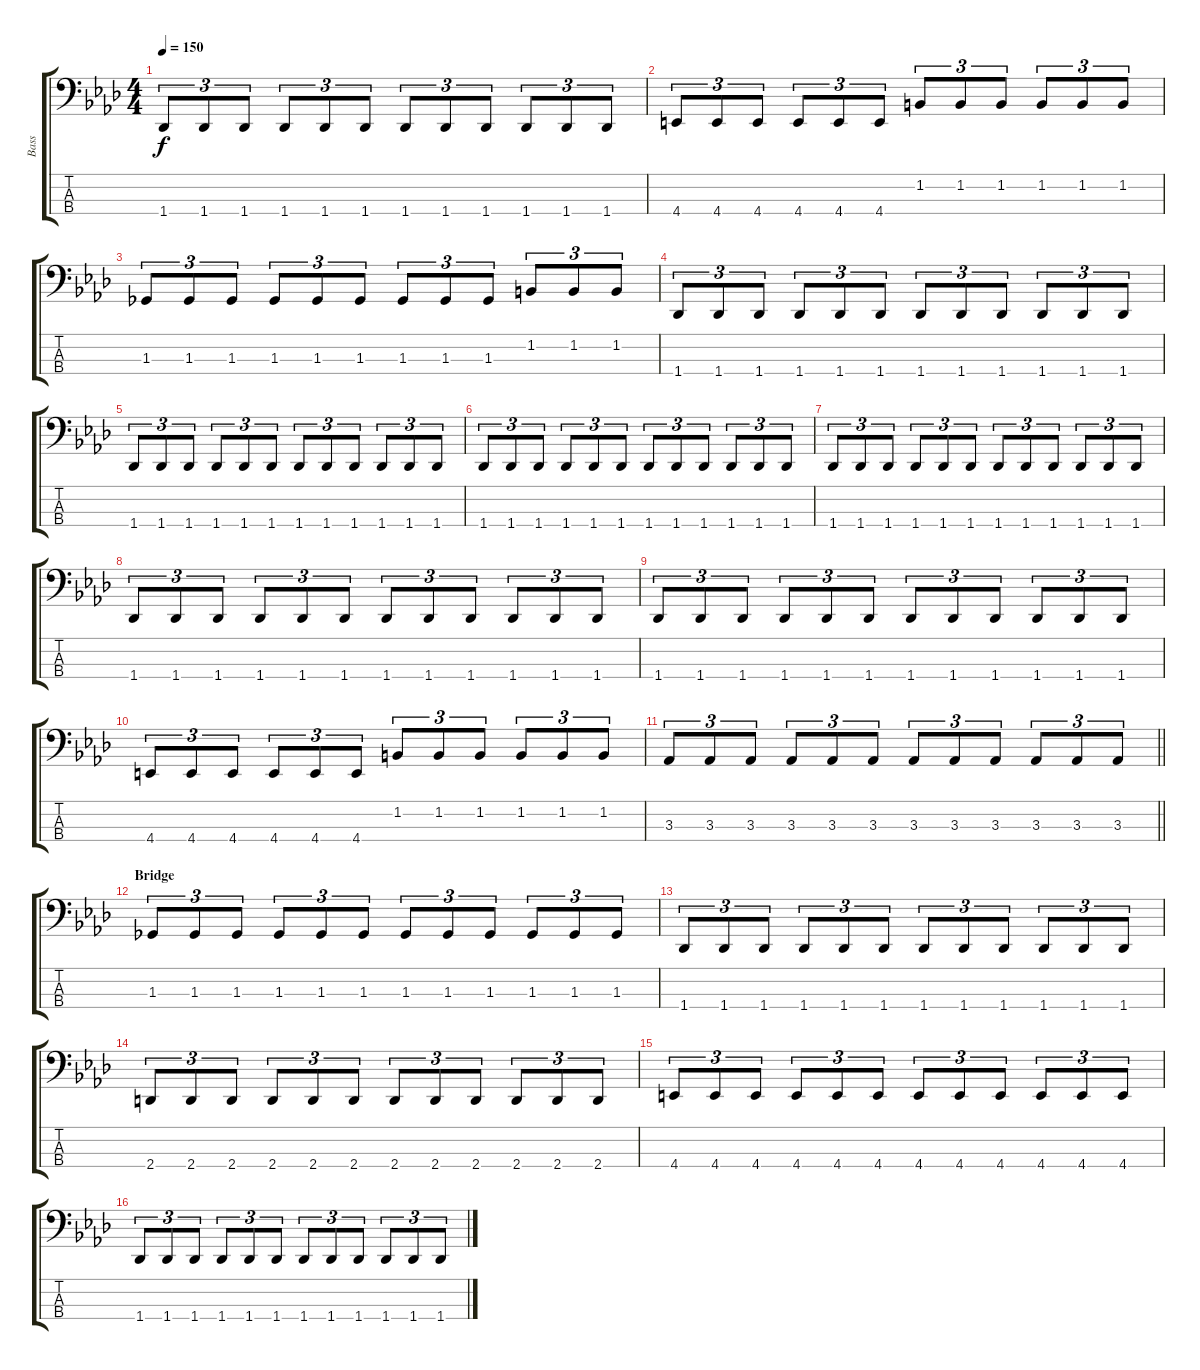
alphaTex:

\track ("Bass" "Bass") {instrument electricbasspick}
\staff {score tabs}
\tuning (Eb2 Bb1 F1 C1) {hide}
\ts (4 4)
\tempo 150
\clef f4
\ks fminor
1.4.8{tu (3 2) dy f} 1.4.8{tu (3 2)} 1.4.8{tu (3 2)} 1.4.8{tu (3 2)} 1.4.8{tu (3 2)} 1.4.8{tu (3 2)} 1.4.8{tu (3 2)} 1.4.8{tu (3 2)} 1.4.8{tu (3 2)} 1.4.8{tu (3 2)} 1.4.8{tu (3 2)} 1.4.8{tu (3 2)} |
4.4.8{tu (3 2)} 4.4.8{tu (3 2)} 4.4.8{tu (3 2)} 4.4.8{tu (3 2)} 4.4.8{tu (3 2)} 4.4.8{tu (3 2)} 1.2.8{tu (3 2)} 1.2.8{tu (3 2)} 1.2.8{tu (3 2)} 1.2.8{tu (3 2)} 1.2.8{tu (3 2)} 1.2.8{tu (3 2)} |
1.3.8{tu (3 2)} 1.3.8{tu (3 2)} 1.3.8{tu (3 2)} 1.3.8{tu (3 2)} 1.3.8{tu (3 2)} 1.3.8{tu (3 2)} 1.3.8{tu (3 2)} 1.3.8{tu (3 2)} 1.3.8{tu (3 2)} 1.2.8{tu (3 2)} 1.2.8{tu (3 2)} 1.2.8{tu (3 2)} |
1.4.8{tu (3 2)} 1.4.8{tu (3 2)} 1.4.8{tu (3 2)} 1.4.8{tu (3 2)} 1.4.8{tu (3 2)} 1.4.8{tu (3 2)} 1.4.8{tu (3 2)} 1.4.8{tu (3 2)} 1.4.8{tu (3 2)} 1.4.8{tu (3 2)} 1.4.8{tu (3 2)} 1.4.8{tu (3 2)} |
1.4.8{tu (3 2)} 1.4.8{tu (3 2)} 1.4.8{tu (3 2)} 1.4.8{tu (3 2)} 1.4.8{tu (3 2)} 1.4.8{tu (3 2)} 1.4.8{tu (3 2)} 1.4.8{tu (3 2)} 1.4.8{tu (3 2)} 1.4.8{tu (3 2)} 1.4.8{tu (3 2)} 1.4.8{tu (3 2)} |
1.4.8{tu (3 2)} 1.4.8{tu (3 2)} 1.4.8{tu (3 2)} 1.4.8{tu (3 2)} 1.4.8{tu (3 2)} 1.4.8{tu (3 2)} 1.4.8{tu (3 2)} 1.4.8{tu (3 2)} 1.4.8{tu (3 2)} 1.4.8{tu (3 2)} 1.4.8{tu (3 2)} 1.4.8{tu (3 2)} |
1.4.8{tu (3 2)} 1.4.8{tu (3 2)} 1.4.8{tu (3 2)} 1.4.8{tu (3 2)} 1.4.8{tu (3 2)} 1.4.8{tu (3 2)} 1.4.8{tu (3 2)} 1.4.8{tu (3 2)} 1.4.8{tu (3 2)} 1.4.8{tu (3 2)} 1.4.8{tu (3 2)} 1.4.8{tu (3 2)} |
1.4.8{tu (3 2)} 1.4.8{tu (3 2)} 1.4.8{tu (3 2)} 1.4.8{tu (3 2)} 1.4.8{tu (3 2)} 1.4.8{tu (3 2)} 1.4.8{tu (3 2)} 1.4.8{tu (3 2)} 1.4.8{tu (3 2)} 1.4.8{tu (3 2)} 1.4.8{tu (3 2)} 1.4.8{tu (3 2)} |
1.4.8{tu (3 2)} 1.4.8{tu (3 2)} 1.4.8{tu (3 2)} 1.4.8{tu (3 2)} 1.4.8{tu (3 2)} 1.4.8{tu (3 2)} 1.4.8{tu (3 2)} 1.4.8{tu (3 2)} 1.4.8{tu (3 2)} 1.4.8{tu (3 2)} 1.4.8{tu (3 2)} 1.4.8{tu (3 2)} |
4.4.8{tu (3 2)} 4.4.8{tu (3 2)} 4.4.8{tu (3 2)} 4.4.8{tu (3 2)} 4.4.8{tu (3 2)} 4.4.8{tu (3 2)} 1.2.8{tu (3 2)} 1.2.8{tu (3 2)} 1.2.8{tu (3 2)} 1.2.8{tu (3 2)} 1.2.8{tu (3 2)} 1.2.8{tu (3 2)} |
\barLineRight lightlight
3.3.8{tu (3 2)} 3.3.8{tu (3 2)} 3.3.8{tu (3 2)} 3.3.8{tu (3 2)} 3.3.8{tu (3 2)} 3.3.8{tu (3 2)} 3.3.8{tu (3 2)} 3.3.8{tu (3 2)} 3.3.8{tu (3 2)} 3.3.8{tu (3 2)} 3.3.8{tu (3 2)} 3.3.8{tu (3 2)} |
\section ("" "Bridge")
1.3.8{tu (3 2)} 1.3.8{tu (3 2)} 1.3.8{tu (3 2)} 1.3.8{tu (3 2)} 1.3.8{tu (3 2)} 1.3.8{tu (3 2)} 1.3.8{tu (3 2)} 1.3.8{tu (3 2)} 1.3.8{tu (3 2)} 1.3.8{tu (3 2)} 1.3.8{tu (3 2)} 1.3.8{tu (3 2)} |
1.4.8{tu (3 2)} 1.4.8{tu (3 2)} 1.4.8{tu (3 2)} 1.4.8{tu (3 2)} 1.4.8{tu (3 2)} 1.4.8{tu (3 2)} 1.4.8{tu (3 2)} 1.4.8{tu (3 2)} 1.4.8{tu (3 2)} 1.4.8{tu (3 2)} 1.4.8{tu (3 2)} 1.4.8{tu (3 2)} |
2.4.8{tu (3 2)} 2.4.8{tu (3 2)} 2.4.8{tu (3 2)} 2.4.8{tu (3 2)} 2.4.8{tu (3 2)} 2.4.8{tu (3 2)} 2.4.8{tu (3 2)} 2.4.8{tu (3 2)} 2.4.8{tu (3 2)} 2.4.8{tu (3 2)} 2.4.8{tu (3 2)} 2.4.8{tu (3 2)} |
4.4.8{tu (3 2)} 4.4.8{tu (3 2)} 4.4.8{tu (3 2)} 4.4.8{tu (3 2)} 4.4.8{tu (3 2)} 4.4.8{tu (3 2)} 4.4.8{tu (3 2)} 4.4.8{tu (3 2)} 4.4.8{tu (3 2)} 4.4.8{tu (3 2)} 4.4.8{tu (3 2)} 4.4.8{tu (3 2)} |
1.4.8{tu (3 2)} 1.4.8{tu (3 2)} 1.4.8{tu (3 2)} 1.4.8{tu (3 2)} 1.4.8{tu (3 2)} 1.4.8{tu (3 2)} 1.4.8{tu (3 2)} 1.4.8{tu (3 2)} 1.4.8{tu (3 2)} 1.4.8{tu (3 2)} 1.4.8{tu (3 2)} 1.4.8{tu (3 2)}
